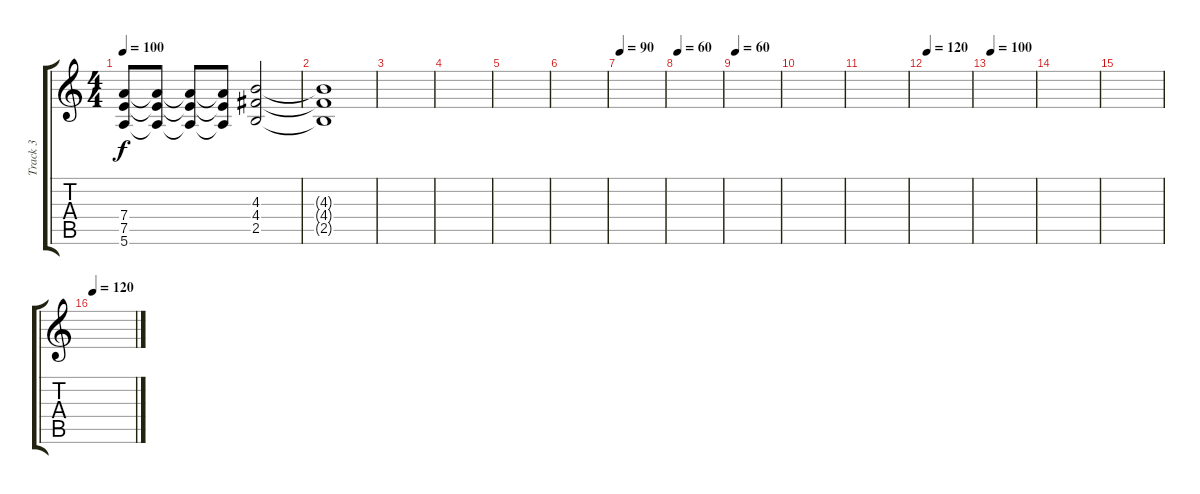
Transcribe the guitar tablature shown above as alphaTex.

\track ("Track 3" "Track 3") {instrument distortionguitar}
\staff {score tabs}
\tuning (E4 B3 G3 D3 A2 E2) {hide}
\ts (4 4)
\tempo 100
\clef g2
\ks c
(7.4{t} 7.5{t} 5.6{t}).8{dy f} (7.4{t} 7.5{t} 5.6{t}).8 (7.4{t} 7.5{t} 5.6{t}).8 (7.4{t} 7.5{t} 5.6{t}).8 (4.3 4.4 2.5).2 |
(4.3{t} 4.4{t} 2.5{t}).1 |
|
|
|
|
\tempo 90
|
\tempo 60
|
\tempo 60
|
|
|
\tempo 120
|
\tempo 100
|
|
|
\tempo 120
